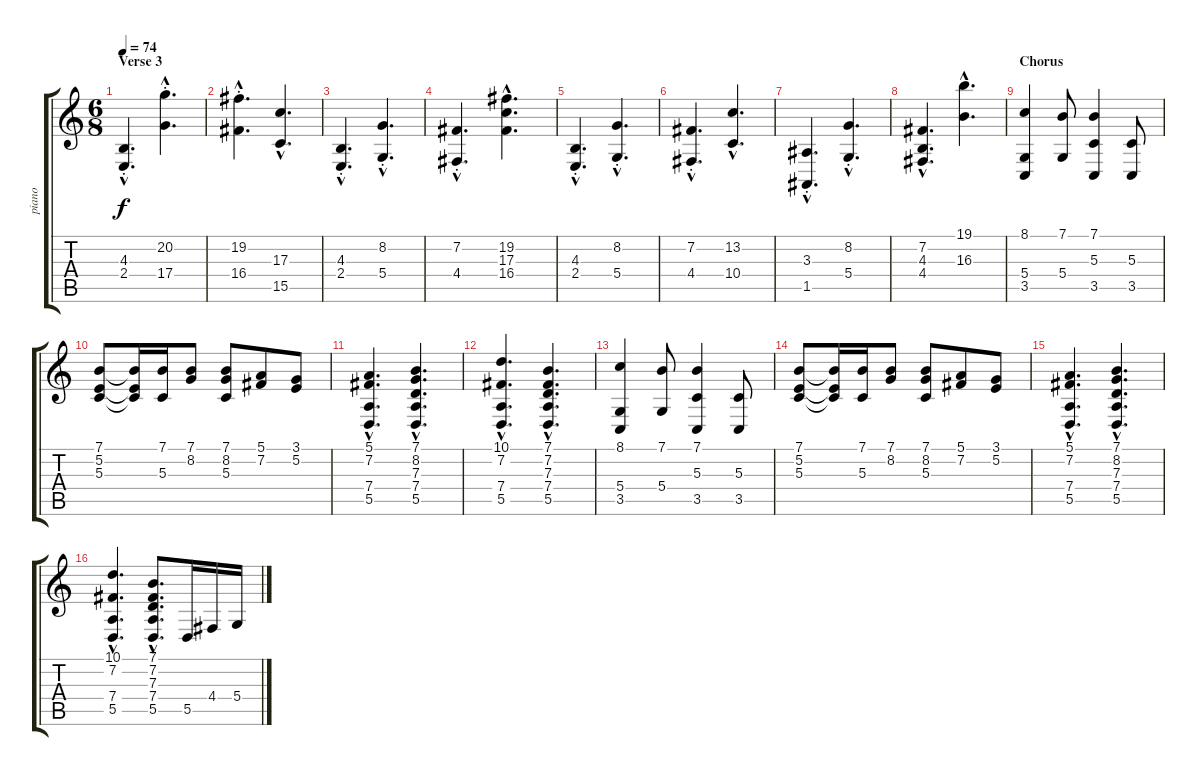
\track ("piano" "piano") {instrument acousticgrandpiano}
\staff {score tabs}
\tuning (E4 B3 G3 D3 A2 E2) {hide}
\ts (6 8)
\section ("" "Verse 3")
\tempo 74
\clef g2
\ks c
(4.3{hac st} 2.4{hac st}).4{d dy f} (20.2{hac st} 17.4{hac st}).4{d} |
(19.2{hac st} 16.4{hac st}).4{d} (17.3{hac} 15.5{hac}).4{d} |
(4.3{hac st} 2.4{hac st}).4{d} (8.2{hac st} 5.4{hac st}).4{d} |
(7.2{hac st} 4.4{hac st}).4{d} (19.2{hac} 17.3{hac} 16.4{hac}).4{d} |
(4.3{hac st} 2.4{hac st}).4{d} (8.2{hac st} 5.4{hac st}).4{d} |
(7.2{hac st} 4.4{hac st}).4{d} (13.2{hac} 10.4{hac}).4{d} |
(3.3{hac st} 1.5{hac st}).4{d} (8.2{hac st} 5.4{hac st}).4{d} |
(7.2{hac} 4.3{hac} 4.4{hac}).4{d} (19.1{hac} 16.3{hac}).4{d} |
\section ("" "Chorus")
(8.1 5.4 3.5).4 (7.1 5.4).8 (7.1 5.3 3.5).4 (5.3 3.5).8 |
(7.1 5.2 5.3).8 (7.1{t} 5.2{t} 5.3{t}).16 (7.1 5.3).16 (7.1 8.2).8 (7.1 8.2 5.3).8 (5.1 7.2).8 (3.1 5.2).8 |
(5.1{hac} 7.2{hac} 7.4{hac} 5.5{hac}).4{d} (7.1{hac} 8.2{hac} 7.3{hac} 7.4{hac} 5.5{hac}).4{d} |
(10.1{hac} 7.2{hac} 7.4{hac} 5.5{hac}).4{d} (7.1{hac} 7.2{hac} 7.3{hac} 7.4{hac} 5.5{hac}).4{d} |
(8.1 5.4 3.5).4 (7.1 5.4).8 (7.1 5.3 3.5).4 (5.3 3.5).8 |
(7.1 5.2 5.3).8 (7.1{t} 5.2{t} 5.3{t}).16 (7.1 5.3).16 (7.1 8.2).8 (7.1 8.2 5.3).8 (5.1 7.2).8 (3.1 5.2).8 |
(5.1{hac} 7.2{hac} 7.4{hac} 5.5{hac}).4{d} (7.1{hac} 8.2{hac} 7.3{hac} 7.4{hac} 5.5{hac}).4{d} |
(10.1{hac} 7.2{hac} 7.4{hac} 5.5{hac}).4{d} (7.1{hac} 7.2{hac} 7.3{hac} 7.4{hac} 5.5{hac}).8{d} 5.5.16 4.4.16 5.4.16
